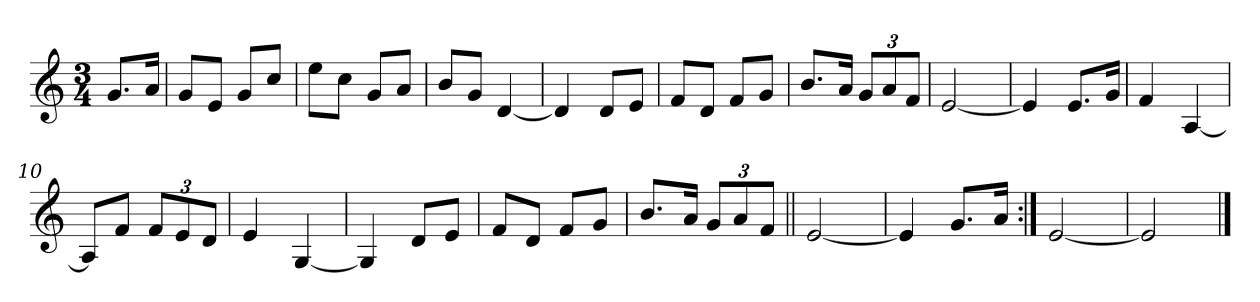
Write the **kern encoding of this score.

**kern
*part1
*staff1
*clefG2
*k[]
*C:
*M3/4
*MM55
=
8.g/L
16a/Jk
=1
8g/L
8e/J
8g/L
8cc/J
=2
8ee\L
8cc\J
8g/L
8a/J
=3
8b/L
8g/J
[4d
=4
4d]
8d/L
8e/J
=5
8f/L
8d/J
8f/L
8g/J
=6
8.b/L
16a/Jk
12g/L
12a/
12f/J
=7
[2e
=8
4e]
8.e/L
16g/Jk
=9
4f
[4A
=10
8A/L]
8f/J
12f/L
12e/
12d/J
=11
4e
[4G
=12
4G]
8d/L
8e/J
=13
8f/L
8d/J
8f/L
8g/J
=14
8.b/L
16a/Jk
12g/L
12a/
12f/J
=15||
[2e
=16
4e]
8.g/L
16a/Jk
=17:|!
[2e
=18
2e]
==
*-
